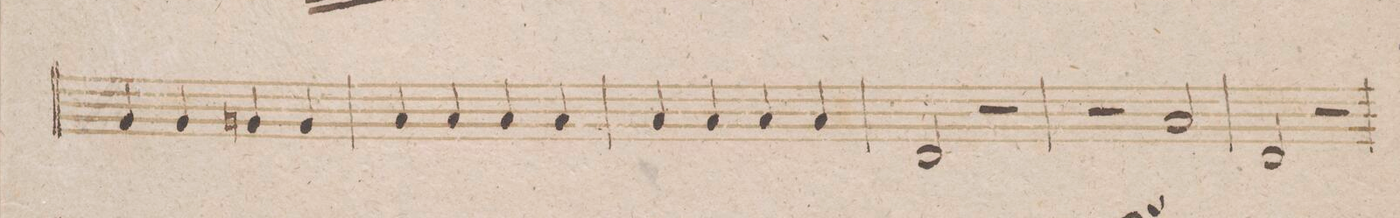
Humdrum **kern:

**kern	**dynam
*I"Fagotto 2do	*
*clefF4	*
*k[b-]	*
*met(c)	*
*M4/4	*
4BB-/	.
4BB-/	.
4BBn/	.
4BB/	.
=208	=208
4C/	.
4C/	.
4C/	.
4C/	.
=209	=209
4C/	.
4C/	.
4C/	.
4C/	.
=210	=210
2FF/	.
2r	.
=211	=211
2r	.
2C/	.
=212	=212
2FF/	.
2r	.
=213	=213
*-	*-
